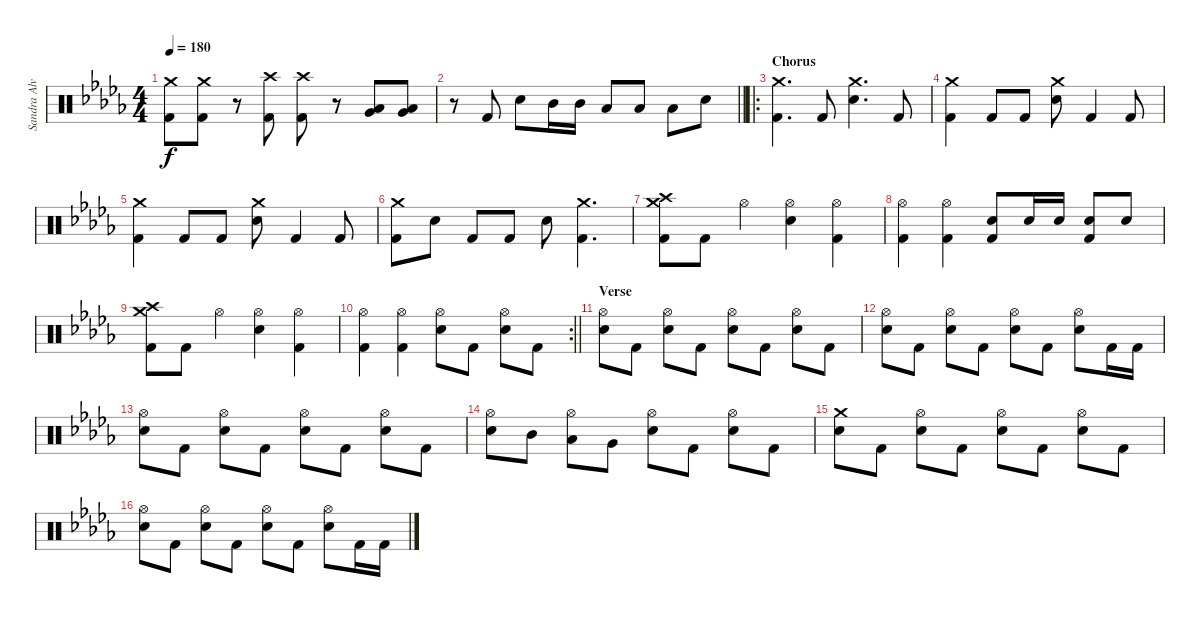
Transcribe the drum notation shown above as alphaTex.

\track ("Sandra Alvarenga" "Sandra Alv") {instrument percussion}
\staff {score}
\articulation defaults
\ts (4 4)
\tempo 180
\clef neutral
\ks db
("Crash medium (hit)" "Kick (hit) 2").8{dy f} ("Crash medium (hit)" "Kick (hit) 2").8 r.8 ("Crash high (hit)" "Kick (hit) 2").8 ("Crash high (hit)" "Kick (hit) 2").8 r.8 ("Very Low Tom (hit)" "Low Floor Tom (hit)").8 ("Very Low Tom (hit)" "Low Floor Tom (hit)").8 |
\barLineRight lightlight
r.8 "Kick (hit) 2".8 "Electric Snare (hit)".8 "Mid Tom (hit)".16 "Mid Tom (hit)".16 "Low Tom (hit)".8 "Low Tom (hit)".8 "Low Tom (hit)".8 "Electric Snare (hit)".8 |
\ro
\section ("" "Chorus")
("Crash medium (hit)" "Kick (hit) 2").4{d} "Kick (hit) 2".8 ("Crash medium (hit)" "Electric Snare (hit)").4{d} "Kick (hit) 2".8 |
("Crash medium (hit)" "Kick (hit) 2").4 "Kick (hit) 2".8 "Kick (hit) 2".8 ("Crash medium (hit)" "Electric Snare (hit)").8 "Kick (hit) 2".4 "Kick (hit) 2".8 |
("Crash medium (hit)" "Kick (hit) 2").4 "Kick (hit) 2".8 "Kick (hit) 2".8 ("Crash medium (hit)" "Electric Snare (hit)").8 "Kick (hit) 2".4 "Kick (hit) 2".8 |
("Crash medium (hit)" "Kick (hit) 2").8 "Electric Snare (hit)".8 "Kick (hit) 2".8 "Kick (hit) 2".8 "Electric Snare (hit)".8 ("Crash medium (hit)" "Kick (hit) 2").4{d} |
("Crash high (hit)" "Crash medium (hit)" "Kick (hit) 2").8 "Kick (hit) 2".8 "Hi-Hat (open)".4 ("Hi-Hat (open)" "Electric Snare (hit)").4 ("Hi-Hat (open)" "Kick (hit) 2").4 |
("Hi-Hat (open)" "Kick (hit) 2").4 ("Hi-Hat (open)" "Kick (hit) 2").4 ("Electric Snare (hit)" "Kick (hit) 2").8 "Electric Snare (hit)".16 "Electric Snare (hit)".16 ("Electric Snare (hit)" "Kick (hit) 2").8 "Electric Snare (hit)".8 |
("Crash high (hit)" "Crash medium (hit)" "Kick (hit) 2").8 "Kick (hit) 2".8 "Hi-Hat (open)".4 ("Hi-Hat (open)" "Electric Snare (hit)").4 ("Hi-Hat (open)" "Kick (hit) 2").4 |
\rc 2
\barLineRight lightlight
("Hi-Hat (open)" "Kick (hit) 2").4 ("Hi-Hat (open)" "Kick (hit) 2").4 ("Hi-Hat (open)" "Electric Snare (hit)").8 "Kick (hit) 2".8 ("Hi-Hat (open)" "Electric Snare (hit)").8 "Kick (hit) 2".8 |
\section ("" "Verse")
("Hi-Hat (open)" "Electric Snare (hit)").8 "Kick (hit) 2".8 ("Hi-Hat (open)" "Electric Snare (hit)").8 "Kick (hit) 2".8 ("Hi-Hat (open)" "Electric Snare (hit)").8 "Kick (hit) 2".8 ("Hi-Hat (open)" "Electric Snare (hit)").8 "Kick (hit) 2".8 |
("Hi-Hat (open)" "Electric Snare (hit)").8 "Kick (hit) 2".8 ("Hi-Hat (open)" "Electric Snare (hit)").8 "Kick (hit) 2".8 ("Hi-Hat (open)" "Electric Snare (hit)").8 "Kick (hit) 2".8 ("Hi-Hat (open)" "Electric Snare (hit)").8 "Kick (hit) 2".16 "Kick (hit) 2".16 |
("Hi-Hat (open)" "Electric Snare (hit)").8 "Kick (hit) 2".8 ("Hi-Hat (open)" "Electric Snare (hit)").8 "Kick (hit) 2".8 ("Hi-Hat (open)" "Electric Snare (hit)").8 "Kick (hit) 2".8 ("Hi-Hat (open)" "Electric Snare (hit)").8 "Kick (hit) 2".8 |
("Hi-Hat (open)" "Electric Snare (hit)").8 "Mid Tom (hit)".8 ("Hi-Hat (open)" "Low Tom (hit)").8 "Very Low Tom (hit)".8 ("Hi-Hat (open)" "Electric Snare (hit)").8 "Kick (hit) 2".8 ("Hi-Hat (open)" "Electric Snare (hit)").8 "Kick (hit) 2".8 |
("Crash medium (hit)" "Electric Snare (hit)").8 "Kick (hit) 2".8 ("Hi-Hat (open)" "Electric Snare (hit)").8 "Kick (hit) 2".8 ("Hi-Hat (open)" "Electric Snare (hit)").8 "Kick (hit) 2".8 ("Hi-Hat (open)" "Electric Snare (hit)").8 "Kick (hit) 2".8 |
("Hi-Hat (open)" "Electric Snare (hit)").8 "Kick (hit) 2".8 ("Hi-Hat (open)" "Electric Snare (hit)").8 "Kick (hit) 2".8 ("Hi-Hat (open)" "Electric Snare (hit)").8 "Kick (hit) 2".8 ("Hi-Hat (open)" "Electric Snare (hit)").8 "Kick (hit) 2".16 "Kick (hit) 2".16
